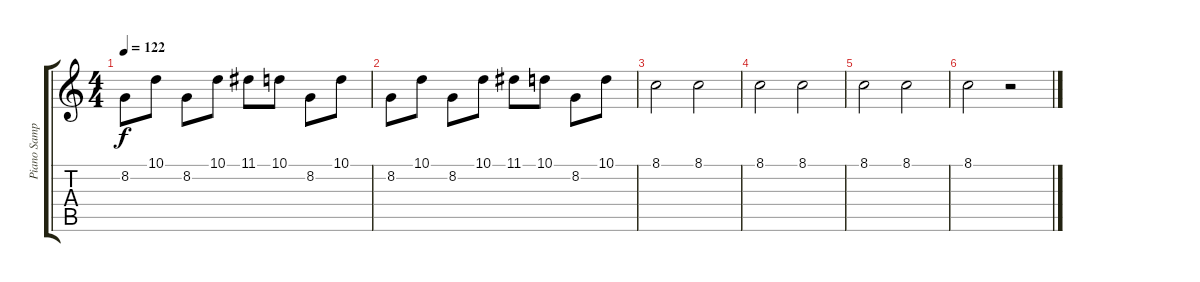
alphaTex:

\track ("Piano Sample (Joe Hahn)" "Piano Samp") {instrument acousticgrandpiano}
\staff {score tabs}
\tuning (E4 B3 G3 D3 A2 E2) {hide}
\ts (4 4)
\tempo 122
\clef g2
\ks c
8.2.8{dy f} 10.1.8 8.2.8 10.1.8 11.1.8 10.1.8 8.2.8 10.1.8 |
8.2.8 10.1.8 8.2.8 10.1.8 11.1.8 10.1.8 8.2.8 10.1.8 |
8.1.2 8.1.2 |
8.1.2 8.1.2 |
8.1.2 8.1.2 |
8.1.2 r.2
